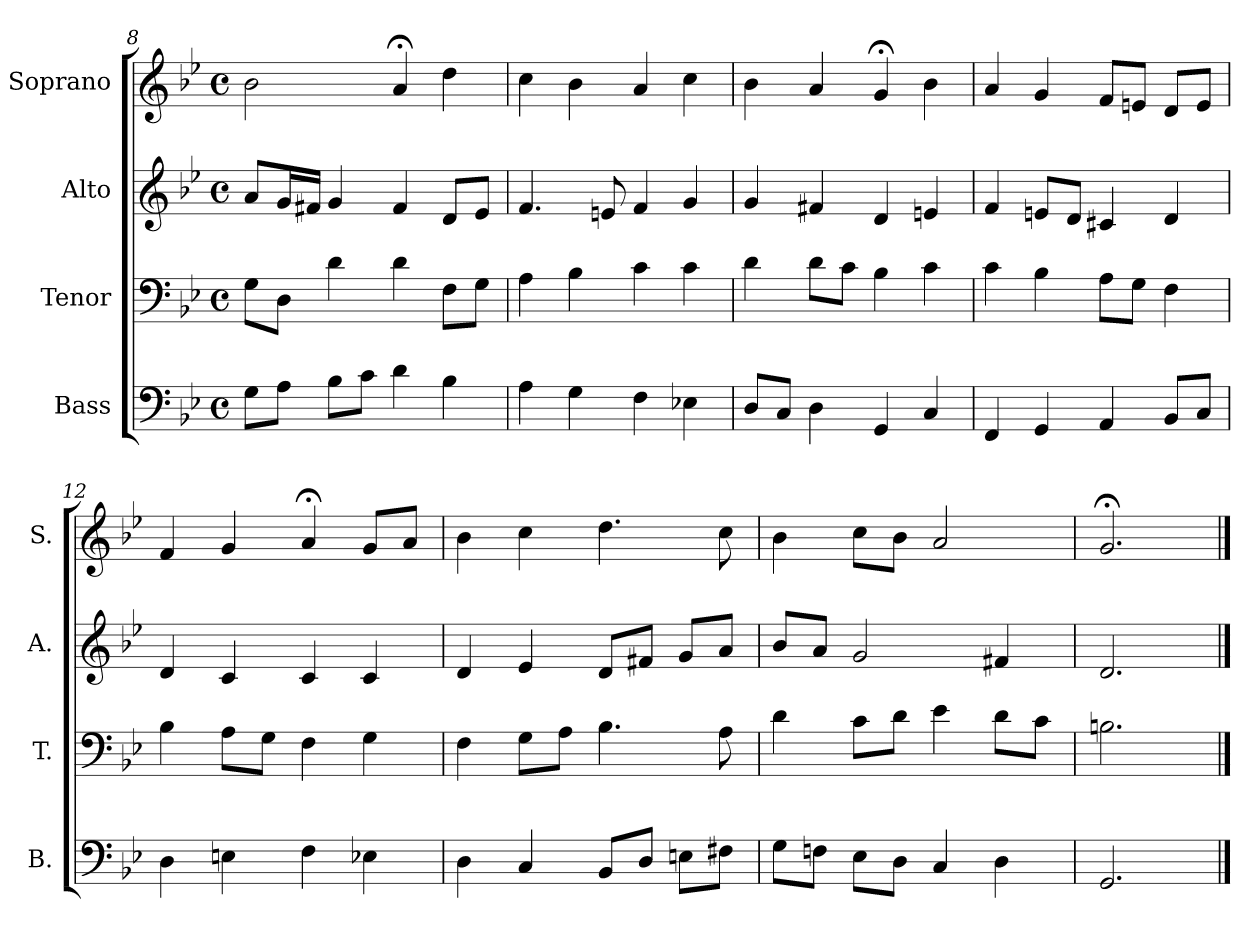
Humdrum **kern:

**kern	**kern	**kern	**kern
*part4	*part3	*part2	*part1
*staff4	*staff3	*staff2	*staff1
*I"Bass	*I"Tenor	*I"Alto	*I"Soprano
*I'B.	*I'T.	*I'A.	*I'S.
!!LO:LB:g=z
*clefF4	*clefF4	*clefG2	*clefG2
*k[b-e-]	*k[b-e-]	*k[b-e-]	*k[b-e-]
*g:	*g:	*g:	*g:
*M4/4	*M4/4	*M4/4	*M4/4
*met(c)	*met(c)	*met(c)	*met(c)
=8	=8	=8	=8
8G\L	8G\L	8a/L	2b-\
8A\J	8D\J	16g/L	.
.	.	16f#X/JJ	.
8B-\L	4d\	4g/	.
8c\J	.	.	.
4d\	4d\	4f#/	4a;</
4B-\	8F\L	8d/L	4dd\
.	8G\J	8e-/J	.
=9	=9	=9	=9
4A\	4A\	4.f/	4cc\
4G\	4B-\	.	4b-\
.	.	8en/	.
4F\	4c\	4f/	4a/
4E-X\	4c\	4g/	4cc\
=10	=10	=10	=10
8D/L	4d\	4g/	4b-\
8C/J	.	.	.
4D\	8d\L	4f#X/	4a/
.	8c\J	.	.
4GG/	4B-\	4d/	4g;</
4C/	4c\	4en/	4b-\
=11	=11	=11	=11
4FF/	4c\	4f/	4a/
4GG/	4B-\	8en/L	4g/
.	.	8d/J	.
4AA/	8A\L	4c#X/	8f/L
.	8G\J	.	8en/J
8BB-/L	4F\	4d/	8d/L
8C/J	.	.	8e/J
!!LO:PB:g=z
=12	=12	=12	=12
4D\	4B-\	4d/	4f/
4En\	8A\L	4c/	4g/
.	8G\J	.	.
4F\	4F\	4c/	4a;</
4E-X\	4G\	4c/	8g/L
.	.	.	8a/J
=13	=13	=13	=13
4D\	4F\	4d/	4b-\
4C/	8G\L	4e-/	4cc\
.	8A\J	.	.
8BB-/L	4.B-\	8d/L	4.dd\
8D/J	.	8f#X/J	.
8En\L	.	8g/L	.
8F#X\J	8A\	8a/J	8cc\
=14	=14	=14	=14
8G\L	4d\	8b-/L	4b-\
8Fn\J	.	8a/J	.
8E-\L	8c\L	2g/	8cc\L
8D\J	8d\J	.	8b-\J
4C/	4e-\	.	2a/
4D\	8d\L	4f#X/	.
.	8c\J	.	.
=15	=15	=15	=15
2.GG/	2.Bn\	2.d/	2.g;</
==	==	==	==
*-	*-	*-	*-
